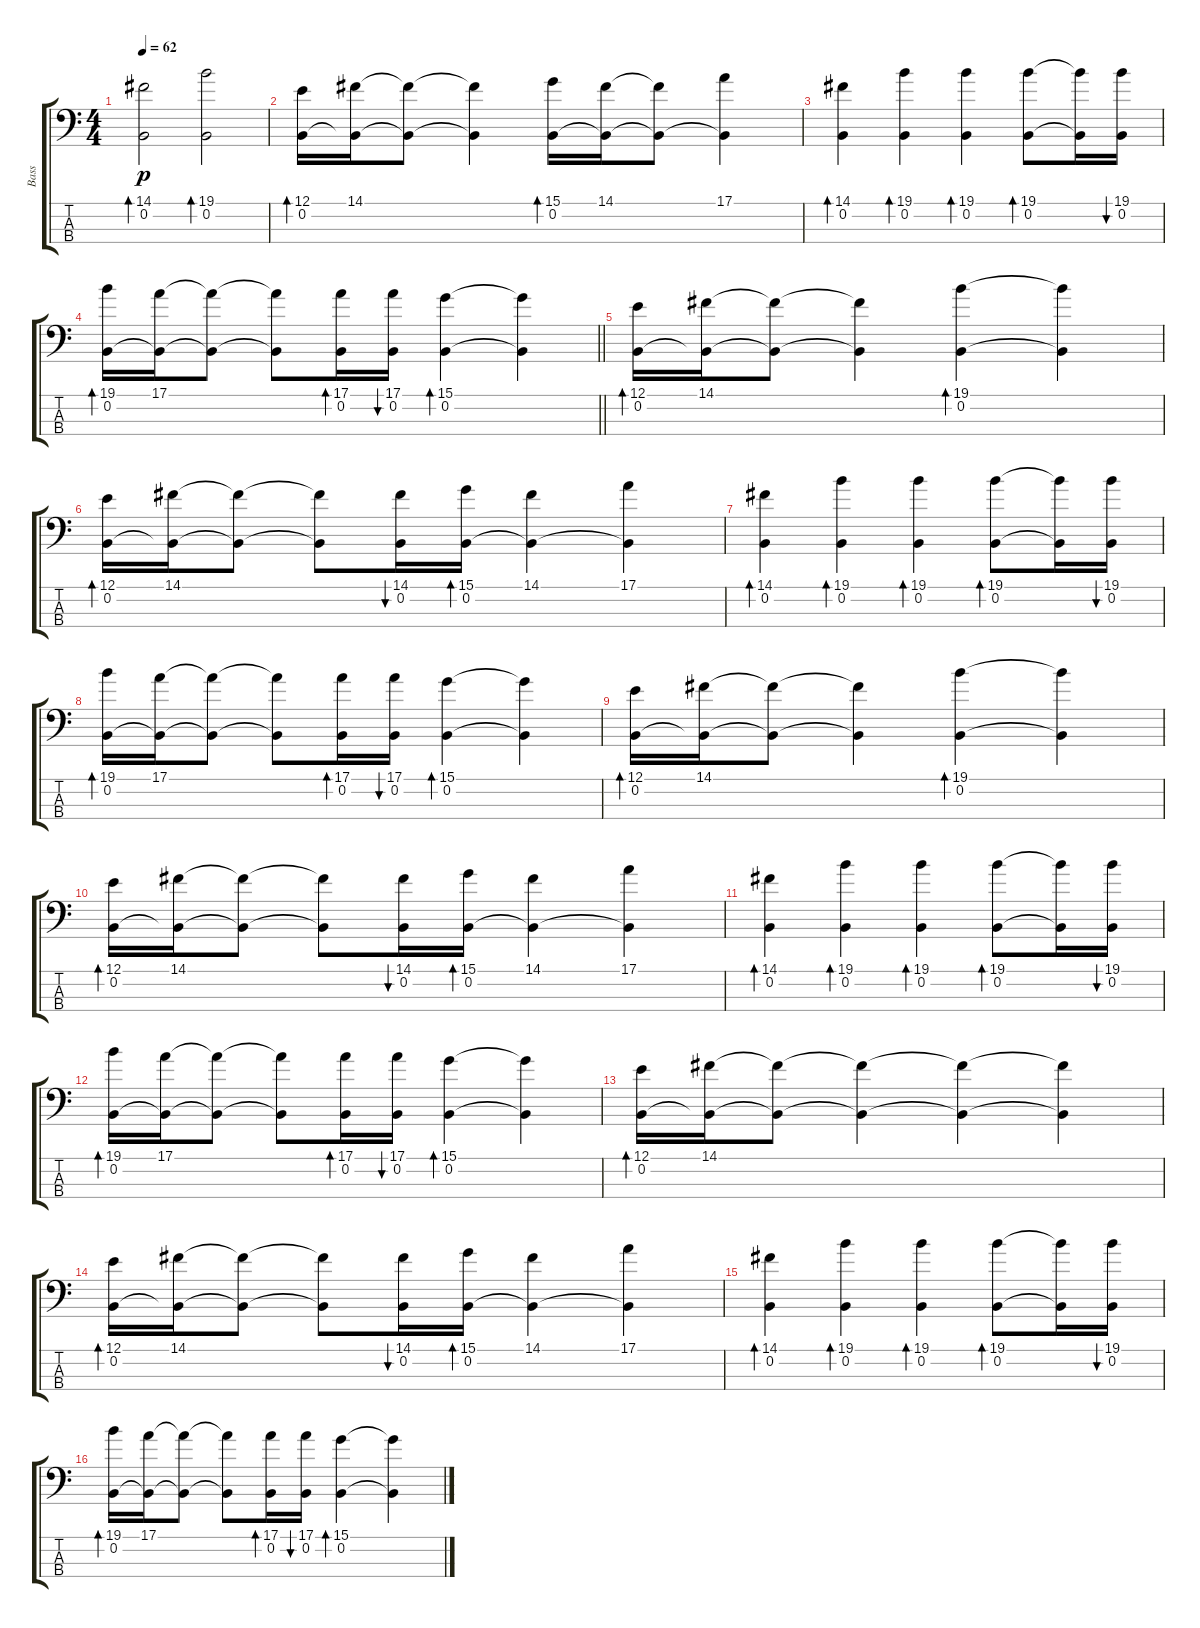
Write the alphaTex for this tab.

\track ("Bass" "Bass") {instrument electricbassfinger}
\staff {score tabs}
\tuning (E2 B1 Gb1 B0) {hide}
\ts (4 4)
\tempo 62
\clef f4
\ks c
(14.1 0.2).2{bd 120 dy p} (19.1 0.2).2{bd 120} |
(12.1 0.2).16{bd 120} (14.1 0.2{t}).16 (14.1{t} 0.2{t}).8 (14.1{t} 0.2{t}).4 (15.1 0.2).16{bd 120} (14.1 0.2{t}).16 (14.1{t} 0.2{t}).8 (17.1 0.2{t}).4 |
(14.1 0.2).4{bd 120} (19.1 0.2).4{bd 120} (19.1 0.2).4{bd 120} (19.1 0.2).8{bd 120} (19.1{t} 0.2{t}).16 (19.1 0.2).16{bu 120} |
\barLineRight lightlight
(19.1 0.2).16{bd 120} (17.1 0.2{t}).16 (17.1{t} 0.2{t}).8 (17.1{t} 0.2{t}).8 (17.1 0.2).16{bd 120} (17.1 0.2).16{bu 120} (15.1 0.2).4{bd 120} (15.1{t} 0.2{t}).4 |
(12.1 0.2).16{bd 120} (14.1 0.2{t}).16 (14.1{t} 0.2{t}).8 (14.1{t} 0.2{t}).4 (19.1 0.2).4{bd 120} (19.1{t} 0.2{t}).4 |
(12.1 0.2).16{bd 120} (14.1 0.2{t}).16 (14.1{t} 0.2{t}).8 (14.1{t} 0.2{t}).8 (14.1 0.2).16{bu 120} (15.1 0.2).16{bd 120} (14.1 0.2{t}).4 (17.1 0.2{t}).4 |
(14.1 0.2).4{bd 120} (19.1 0.2).4{bd 120} (19.1 0.2).4{bd 120} (19.1 0.2).8{bd 120} (19.1{t} 0.2{t}).16 (19.1 0.2).16{bu 120} |
(19.1 0.2).16{bd 120} (17.1 0.2{t}).16 (17.1{t} 0.2{t}).8 (17.1{t} 0.2{t}).8 (17.1 0.2).16{bd 120} (17.1 0.2).16{bu 120} (15.1 0.2).4{bd 120} (15.1{t} 0.2{t}).4 |
(12.1 0.2).16{bd 120} (14.1 0.2{t}).16 (14.1{t} 0.2{t}).8 (14.1{t} 0.2{t}).4 (19.1 0.2).4{bd 120} (19.1{t} 0.2{t}).4 |
(12.1 0.2).16{bd 120} (14.1 0.2{t}).16 (14.1{t} 0.2{t}).8 (14.1{t} 0.2{t}).8 (14.1 0.2).16{bu 120} (15.1 0.2).16{bd 120} (14.1 0.2{t}).4 (17.1 0.2{t}).4 |
(14.1 0.2).4{bd 120} (19.1 0.2).4{bd 120} (19.1 0.2).4{bd 120} (19.1 0.2).8{bd 120} (19.1{t} 0.2{t}).16 (19.1 0.2).16{bu 120} |
(19.1 0.2).16{bd 120} (17.1 0.2{t}).16 (17.1{t} 0.2{t}).8 (17.1{t} 0.2{t}).8 (17.1 0.2).16{bd 120} (17.1 0.2).16{bu 120} (15.1 0.2).4{bd 120} (15.1{t} 0.2{t}).4 |
(12.1 0.2).16{bd 120} (14.1 0.2{t}).16 (14.1{t} 0.2{t}).8 (14.1{t} 0.2{t}).4 (14.1{t} 0.2{t}).4 (14.1{t} 0.2{t}).4 |
(12.1 0.2).16{bd 120} (14.1 0.2{t}).16 (14.1{t} 0.2{t}).8 (14.1{t} 0.2{t}).8 (14.1 0.2).16{bu 120} (15.1 0.2).16{bd 120} (14.1 0.2{t}).4 (17.1 0.2{t}).4 |
(14.1 0.2).4{bd 120} (19.1 0.2).4{bd 120} (19.1 0.2).4{bd 120} (19.1 0.2).8{bd 120} (19.1{t} 0.2{t}).16 (19.1 0.2).16{bu 120} |
(19.1 0.2).16{bd 120} (17.1 0.2{t}).16 (17.1{t} 0.2{t}).8 (17.1{t} 0.2{t}).8 (17.1 0.2).16{bd 120} (17.1 0.2).16{bu 120} (15.1 0.2).4{bd 120} (15.1{t} 0.2{t}).4
